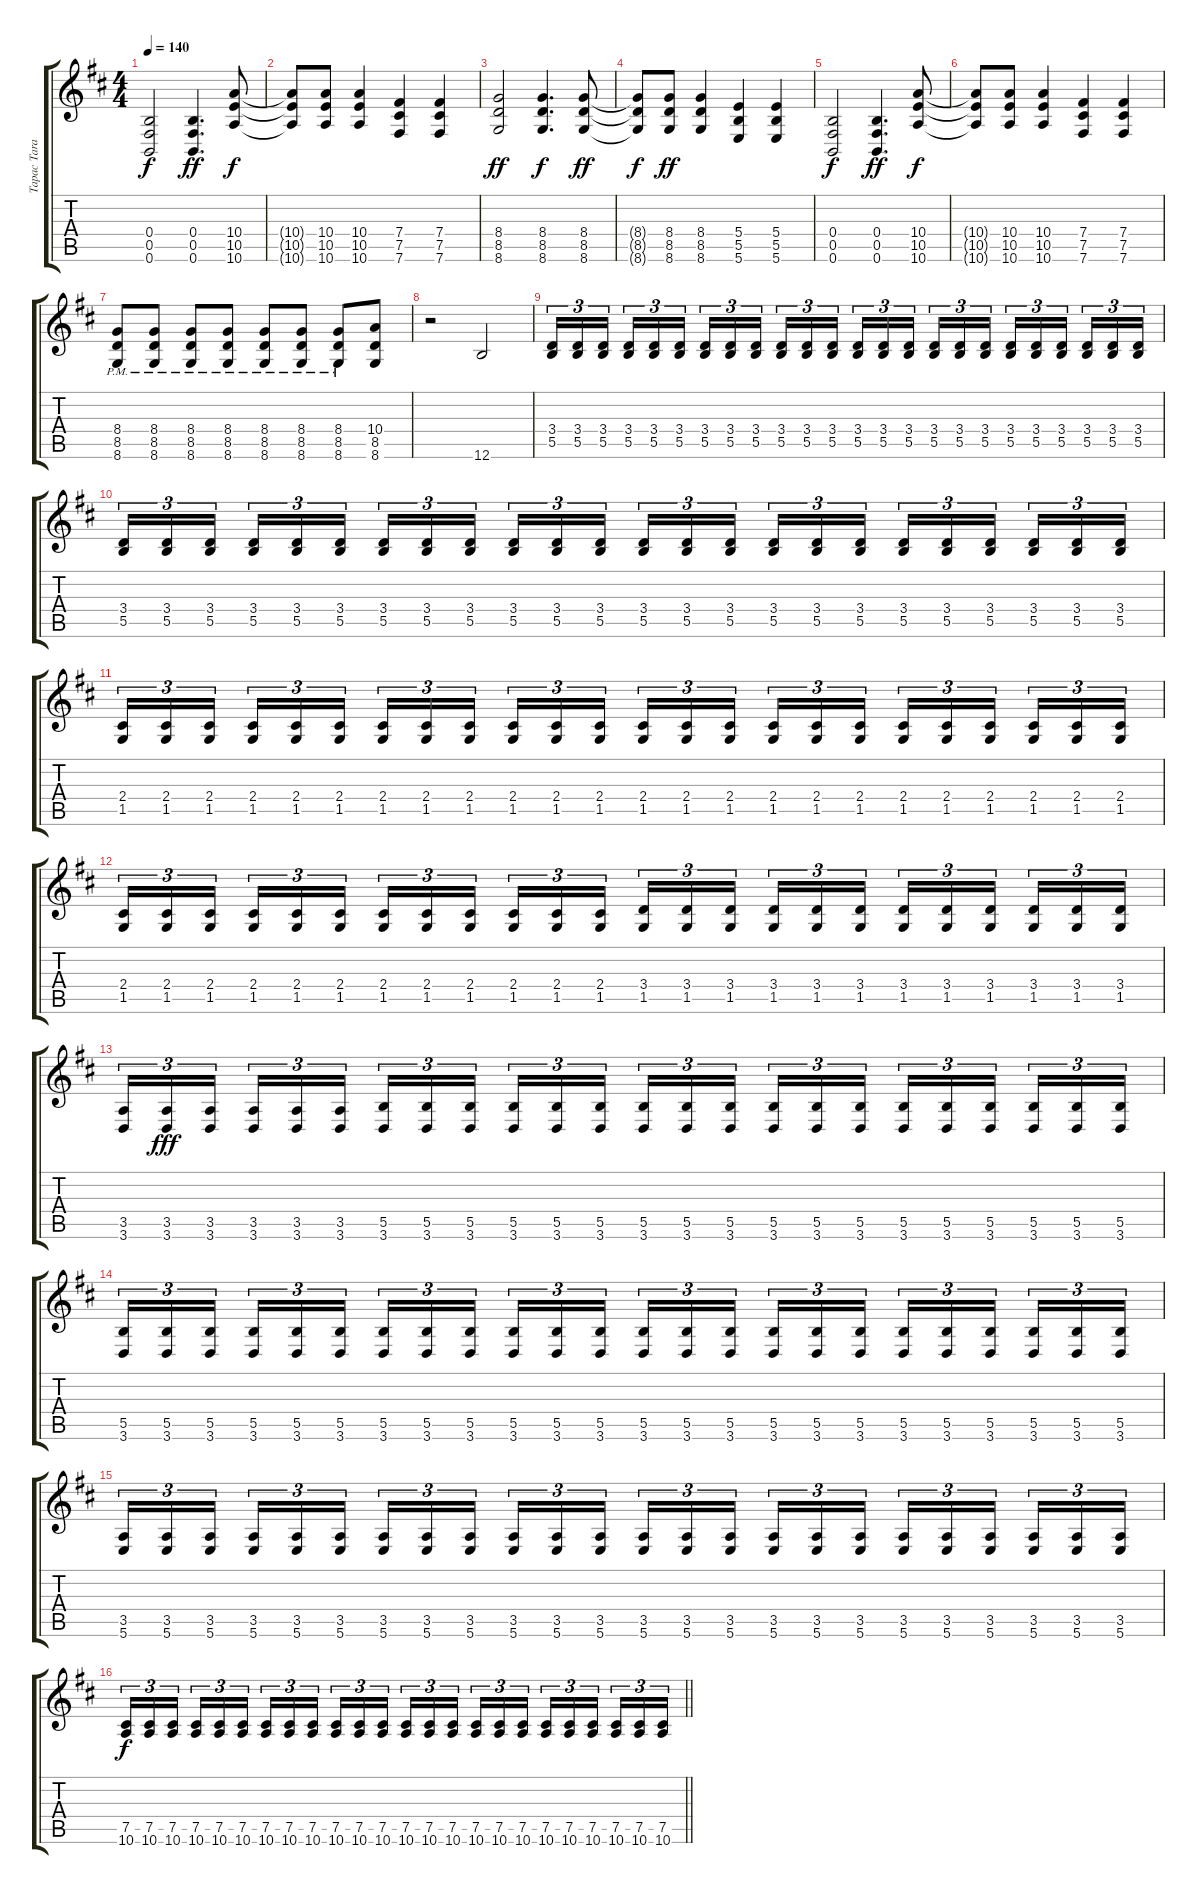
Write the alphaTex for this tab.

\track ("Тарас Taras Уманский" "Тарас Tara") {instrument distortionguitar}
\staff {score tabs}
\tuning (Db4 Ab3 E3 B2 Gb2 B1) {hide}
\ts (4 4)
\tempo 140
\clef g2
\ks bminor
(0.4 0.5 0.6).2{dy f} (0.4 0.5 0.6).4{d dy ff} (10.4 10.5 10.6).8{dy f} |
(10.4{t} 10.5{t} 10.6{t}).8 (10.4 10.5 10.6).8 (10.4 10.5 10.6).4 (7.4 7.5 7.6).4 (7.4 7.5 7.6).4 |
(8.4 8.5 8.6).2{dy ff} (8.4 8.5 8.6).4{d dy f} (8.4 8.5 8.6).8{dy ff} |
(8.4{t} 8.5{t} 8.6{t}).8{dy f} (8.4 8.5 8.6).8{dy ff} (8.4 8.5 8.6).4 (5.4 5.5 5.6).4 (5.4 5.5 5.6).4 |
(0.4 0.5 0.6).2{dy f} (0.4 0.5 0.6).4{d dy ff} (10.4 10.5 10.6).8{dy f} |
(10.4{t} 10.5{t} 10.6{t}).8 (10.4 10.5 10.6).8 (10.4 10.5 10.6).4 (7.4 7.5 7.6).4 (7.4 7.5 7.6).4 |
(8.4{pm} 8.5{pm} 8.6{pm}).8 (8.4{pm} 8.5{pm} 8.6{pm}).8 (8.4{pm} 8.5{pm} 8.6{pm}).8 (8.4{pm} 8.5{pm} 8.6{pm}).8 (8.4{pm} 8.5{pm} 8.6{pm}).8 (8.4{pm} 8.5{pm} 8.6{pm}).8 (8.4{pm} 8.5{pm} 8.6{pm}).8 (10.4 8.5 8.6).8 |
r.2 12.6.2 |
(3.4 5.5).16{tu (3 2)} (3.4 5.5).16{tu (3 2)} (3.4 5.5).16{tu (3 2) beam splitsecondary} (3.4 5.5).16{tu (3 2)} (3.4 5.5).16{tu (3 2)} (3.4 5.5).16{tu (3 2)} (3.4 5.5).16{tu (3 2)} (3.4 5.5).16{tu (3 2)} (3.4 5.5).16{tu (3 2) beam splitsecondary} (3.4 5.5).16{tu (3 2)} (3.4 5.5).16{tu (3 2)} (3.4 5.5).16{tu (3 2)} (3.4 5.5).16{tu (3 2)} (3.4 5.5).16{tu (3 2)} (3.4 5.5).16{tu (3 2) beam splitsecondary} (3.4 5.5).16{tu (3 2)} (3.4 5.5).16{tu (3 2)} (3.4 5.5).16{tu (3 2)} (3.4 5.5).16{tu (3 2)} (3.4 5.5).16{tu (3 2)} (3.4 5.5).16{tu (3 2) beam splitsecondary} (3.4 5.5).16{tu (3 2)} (3.4 5.5).16{tu (3 2)} (3.4 5.5).16{tu (3 2)} |
(3.4 5.5).16{tu (3 2)} (3.4 5.5).16{tu (3 2)} (3.4 5.5).16{tu (3 2) beam splitsecondary} (3.4 5.5).16{tu (3 2)} (3.4 5.5).16{tu (3 2)} (3.4 5.5).16{tu (3 2)} (3.4 5.5).16{tu (3 2)} (3.4 5.5).16{tu (3 2)} (3.4 5.5).16{tu (3 2) beam splitsecondary} (3.4 5.5).16{tu (3 2)} (3.4 5.5).16{tu (3 2)} (3.4 5.5).16{tu (3 2)} (3.4 5.5).16{tu (3 2)} (3.4 5.5).16{tu (3 2)} (3.4 5.5).16{tu (3 2) beam splitsecondary} (3.4 5.5).16{tu (3 2)} (3.4 5.5).16{tu (3 2)} (3.4 5.5).16{tu (3 2)} (3.4 5.5).16{tu (3 2)} (3.4 5.5).16{tu (3 2)} (3.4 5.5).16{tu (3 2) beam splitsecondary} (3.4 5.5).16{tu (3 2)} (3.4 5.5).16{tu (3 2)} (3.4 5.5).16{tu (3 2)} |
(2.4 1.5).16{tu (3 2)} (2.4 1.5).16{tu (3 2)} (2.4 1.5).16{tu (3 2) beam splitsecondary} (2.4 1.5).16{tu (3 2)} (2.4 1.5).16{tu (3 2)} (2.4 1.5).16{tu (3 2)} (2.4 1.5).16{tu (3 2)} (2.4 1.5).16{tu (3 2)} (2.4 1.5).16{tu (3 2) beam splitsecondary} (2.4 1.5).16{tu (3 2)} (2.4 1.5).16{tu (3 2)} (2.4 1.5).16{tu (3 2)} (2.4 1.5).16{tu (3 2)} (2.4 1.5).16{tu (3 2)} (2.4 1.5).16{tu (3 2) beam splitsecondary} (2.4 1.5).16{tu (3 2)} (2.4 1.5).16{tu (3 2)} (2.4 1.5).16{tu (3 2)} (2.4 1.5).16{tu (3 2)} (2.4 1.5).16{tu (3 2)} (2.4 1.5).16{tu (3 2) beam splitsecondary} (2.4 1.5).16{tu (3 2)} (2.4 1.5).16{tu (3 2)} (2.4 1.5).16{tu (3 2)} |
(2.4 1.5).16{tu (3 2)} (2.4 1.5).16{tu (3 2)} (2.4 1.5).16{tu (3 2) beam splitsecondary} (2.4 1.5).16{tu (3 2)} (2.4 1.5).16{tu (3 2)} (2.4 1.5).16{tu (3 2)} (2.4 1.5).16{tu (3 2)} (2.4 1.5).16{tu (3 2)} (2.4 1.5).16{tu (3 2) beam splitsecondary} (2.4 1.5).16{tu (3 2)} (2.4 1.5).16{tu (3 2)} (2.4 1.5).16{tu (3 2)} (3.4 1.5).16{tu (3 2)} (3.4 1.5).16{tu (3 2)} (3.4 1.5).16{tu (3 2) beam splitsecondary} (3.4 1.5).16{tu (3 2)} (3.4 1.5).16{tu (3 2)} (3.4 1.5).16{tu (3 2)} (3.4 1.5).16{tu (3 2)} (3.4 1.5).16{tu (3 2)} (3.4 1.5).16{tu (3 2) beam splitsecondary} (3.4 1.5).16{tu (3 2)} (3.4 1.5).16{tu (3 2)} (3.4 1.5).16{tu (3 2)} |
(3.5 3.6).16{tu (3 2)} (3.5 3.6).16{tu (3 2) dy fff} (3.5 3.6).16{tu (3 2) beam splitsecondary} (3.5 3.6).16{tu (3 2)} (3.5 3.6).16{tu (3 2)} (3.5 3.6).16{tu (3 2)} (5.5 3.6).16{tu (3 2)} (5.5 3.6).16{tu (3 2)} (5.5 3.6).16{tu (3 2) beam splitsecondary} (5.5 3.6).16{tu (3 2)} (5.5 3.6).16{tu (3 2)} (5.5 3.6).16{tu (3 2)} (5.5 3.6).16{tu (3 2)} (5.5 3.6).16{tu (3 2)} (5.5 3.6).16{tu (3 2) beam splitsecondary} (5.5 3.6).16{tu (3 2)} (5.5 3.6).16{tu (3 2)} (5.5 3.6).16{tu (3 2)} (5.5 3.6).16{tu (3 2)} (5.5 3.6).16{tu (3 2)} (5.5 3.6).16{tu (3 2) beam splitsecondary} (5.5 3.6).16{tu (3 2)} (5.5 3.6).16{tu (3 2)} (5.5 3.6).16{tu (3 2)} |
(5.5 3.6).16{tu (3 2)} (5.5 3.6).16{tu (3 2)} (5.5 3.6).16{tu (3 2) beam splitsecondary} (5.5 3.6).16{tu (3 2)} (5.5 3.6).16{tu (3 2)} (5.5 3.6).16{tu (3 2)} (5.5 3.6).16{tu (3 2)} (5.5 3.6).16{tu (3 2)} (5.5 3.6).16{tu (3 2) beam splitsecondary} (5.5 3.6).16{tu (3 2)} (5.5 3.6).16{tu (3 2)} (5.5 3.6).16{tu (3 2)} (5.5 3.6).16{tu (3 2)} (5.5 3.6).16{tu (3 2)} (5.5 3.6).16{tu (3 2) beam splitsecondary} (5.5 3.6).16{tu (3 2)} (5.5 3.6).16{tu (3 2)} (5.5 3.6).16{tu (3 2)} (5.5 3.6).16{tu (3 2)} (5.5 3.6).16{tu (3 2)} (5.5 3.6).16{tu (3 2) beam splitsecondary} (5.5 3.6).16{tu (3 2)} (5.5 3.6).16{tu (3 2)} (5.5 3.6).16{tu (3 2)} |
(3.5 5.6).16{tu (3 2)} (3.5 5.6).16{tu (3 2)} (3.5 5.6).16{tu (3 2) beam splitsecondary} (3.5 5.6).16{tu (3 2)} (3.5 5.6).16{tu (3 2)} (3.5 5.6).16{tu (3 2)} (3.5 5.6).16{tu (3 2)} (3.5 5.6).16{tu (3 2)} (3.5 5.6).16{tu (3 2) beam splitsecondary} (3.5 5.6).16{tu (3 2)} (3.5 5.6).16{tu (3 2)} (3.5 5.6).16{tu (3 2)} (3.5 5.6).16{tu (3 2)} (3.5 5.6).16{tu (3 2)} (3.5 5.6).16{tu (3 2) beam splitsecondary} (3.5 5.6).16{tu (3 2)} (3.5 5.6).16{tu (3 2)} (3.5 5.6).16{tu (3 2)} (3.5 5.6).16{tu (3 2)} (3.5 5.6).16{tu (3 2)} (3.5 5.6).16{tu (3 2) beam splitsecondary} (3.5 5.6).16{tu (3 2)} (3.5 5.6).16{tu (3 2)} (3.5 5.6).16{tu (3 2)} |
\barLineRight lightlight
(7.5 10.6).16{tu (3 2) dy f} (7.5 10.6).16{tu (3 2)} (7.5 10.6).16{tu (3 2) beam splitsecondary} (7.5 10.6).16{tu (3 2)} (7.5 10.6).16{tu (3 2)} (7.5 10.6).16{tu (3 2)} (7.5 10.6).16{tu (3 2)} (7.5 10.6).16{tu (3 2)} (7.5 10.6).16{tu (3 2) beam splitsecondary} (7.5 10.6).16{tu (3 2)} (7.5 10.6).16{tu (3 2)} (7.5 10.6).16{tu (3 2)} (7.5 10.6).16{tu (3 2)} (7.5 10.6).16{tu (3 2)} (7.5 10.6).16{tu (3 2) beam splitsecondary} (7.5 10.6).16{tu (3 2)} (7.5 10.6).16{tu (3 2)} (7.5 10.6).16{tu (3 2)} (7.5 10.6).16{tu (3 2)} (7.5 10.6).16{tu (3 2)} (7.5 10.6).16{tu (3 2) beam splitsecondary} (7.5 10.6).16{tu (3 2)} (7.5 10.6).16{tu (3 2)} (7.5 10.6).16{tu (3 2)}
